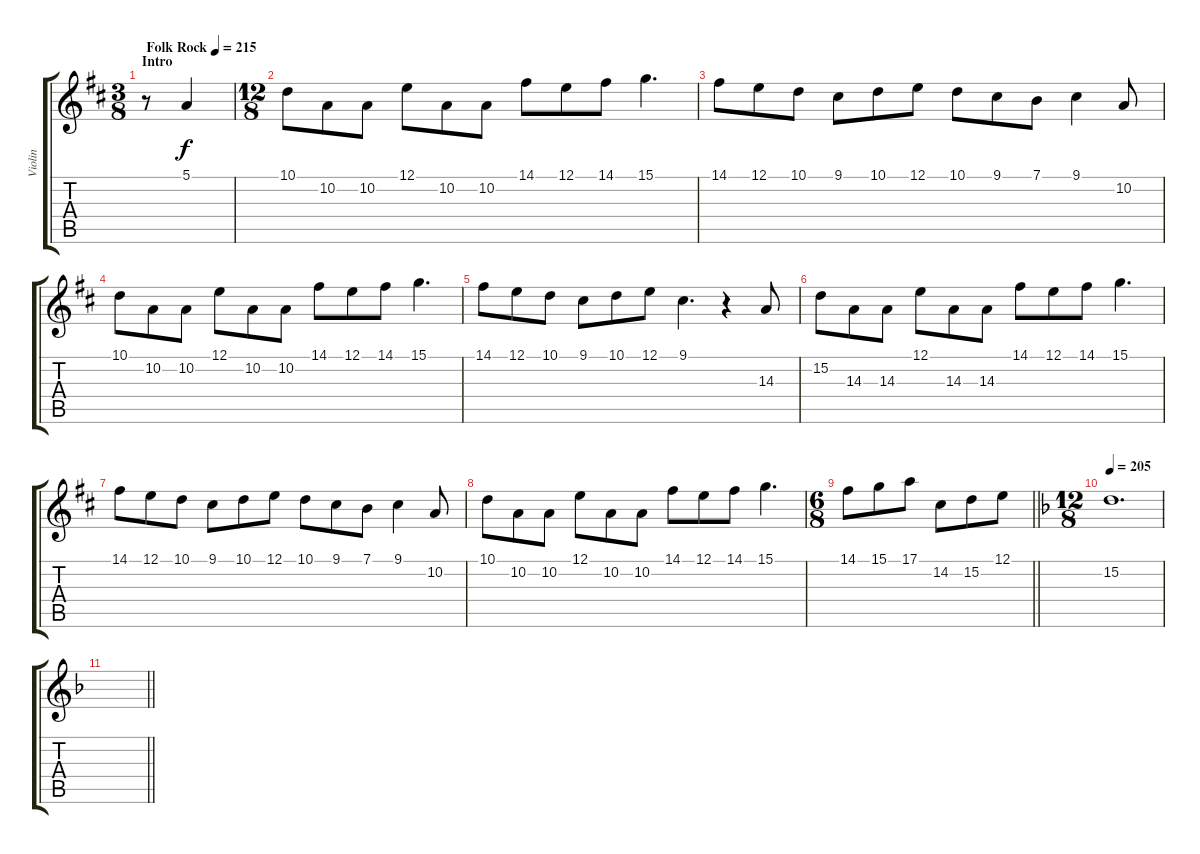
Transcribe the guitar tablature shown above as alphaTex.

\track ("Violin" "Violin") {instrument violin}
\staff {score tabs}
\tuning (E4 B3 G3 D3 A2 E2) {hide}
\ts (3 8)
\section ("" "Intro")
\tempo (215 "Folk Rock")
\clef g2
\ks d
r.8{dy f instrument violin} 5.1.4 |
\ts (12 8)
10.1.8 10.2.8 10.2.8 12.1.8 10.2.8 10.2.8 14.1.8 12.1.8 14.1.8 15.1.4{d} |
14.1.8 12.1.8 10.1.8 9.1.8 10.1.8 12.1.8 10.1.8 9.1.8 7.1.8 9.1.4 10.2.8 |
10.1.8 10.2.8 10.2.8 12.1.8 10.2.8 10.2.8 14.1.8 12.1.8 14.1.8 15.1.4{d} |
14.1.8 12.1.8 10.1.8 9.1.8 10.1.8 12.1.8 9.1.4{d} r.4 14.3.8 |
15.2.8 14.3.8 14.3.8 12.1.8 14.3.8 14.3.8 14.1.8 12.1.8 14.1.8 15.1.4{d} |
14.1.8 12.1.8 10.1.8 9.1.8 10.1.8 12.1.8 10.1.8 9.1.8 7.1.8 9.1.4 10.2.8 |
10.1.8 10.2.8 10.2.8 12.1.8 10.2.8 10.2.8 14.1.8 12.1.8 14.1.8 15.1.4{d} |
\ts (6 8)
\barLineRight lightlight
14.1.8 15.1.8 17.1.8 14.2.8 15.2.8 12.1.8 |
\ts (12 8)
\tempo 205
\ks dminor
15.2.1{d} |
\barLineRight lightlight
